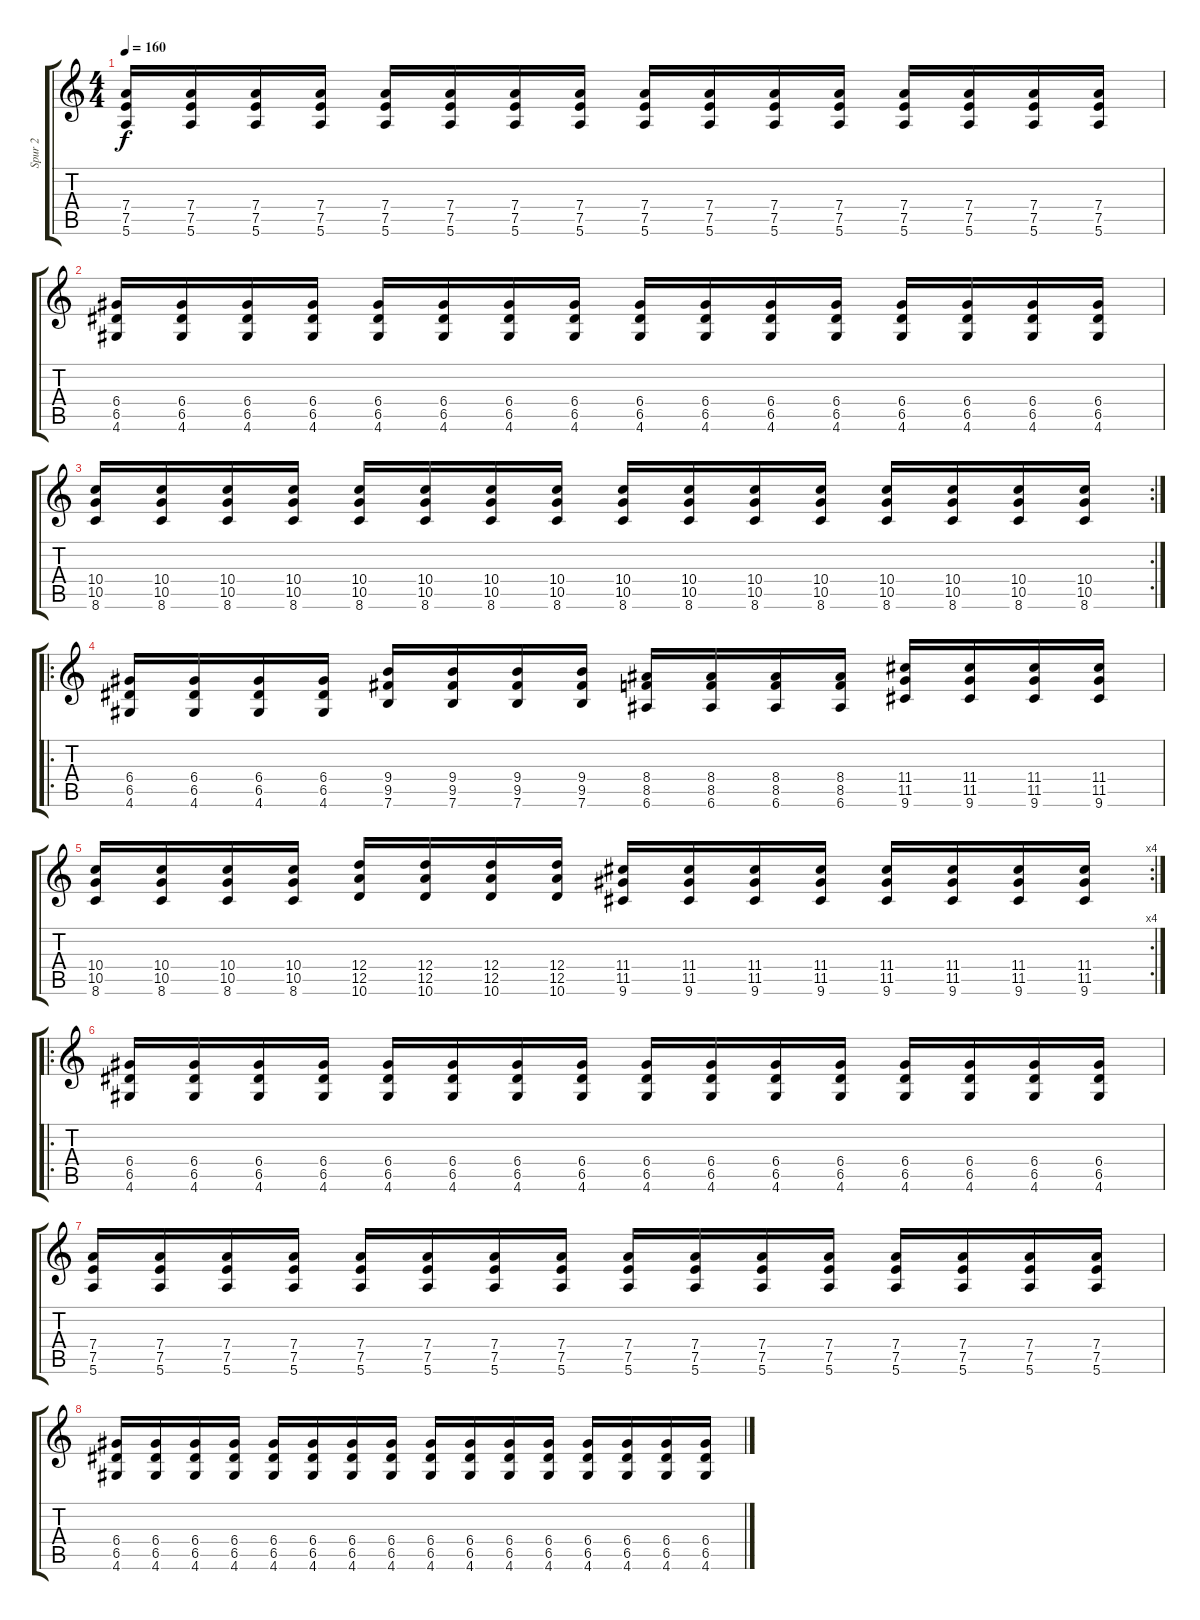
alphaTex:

\track ("Spur 2" "Spur 2") {instrument distortionguitar}
\staff {score tabs}
\tuning (E4 B3 G3 D3 A2 E2) {hide}
\ts (4 4)
\tempo 160
\clef g2
\ks c
(7.4 7.5 5.6).16{dy f} (7.4 7.5 5.6).16 (7.4 7.5 5.6).16 (7.4 7.5 5.6).16 (7.4 7.5 5.6).16 (7.4 7.5 5.6).16 (7.4 7.5 5.6).16 (7.4 7.5 5.6).16 (7.4 7.5 5.6).16 (7.4 7.5 5.6).16 (7.4 7.5 5.6).16 (7.4 7.5 5.6).16 (7.4 7.5 5.6).16 (7.4 7.5 5.6).16 (7.4 7.5 5.6).16 (7.4 7.5 5.6).16 |
(6.4 6.5 4.6).16 (6.4 6.5 4.6).16 (6.4 6.5 4.6).16 (6.4 6.5 4.6).16 (6.4 6.5 4.6).16 (6.4 6.5 4.6).16 (6.4 6.5 4.6).16 (6.4 6.5 4.6).16 (6.4 6.5 4.6).16 (6.4 6.5 4.6).16 (6.4 6.5 4.6).16 (6.4 6.5 4.6).16 (6.4 6.5 4.6).16 (6.4 6.5 4.6).16 (6.4 6.5 4.6).16 (6.4 6.5 4.6).16 |
\rc 2
(10.4 10.5 8.6).16 (10.4 10.5 8.6).16 (10.4 10.5 8.6).16 (10.4 10.5 8.6).16 (10.4 10.5 8.6).16 (10.4 10.5 8.6).16 (10.4 10.5 8.6).16 (10.4 10.5 8.6).16 (10.4 10.5 8.6).16 (10.4 10.5 8.6).16 (10.4 10.5 8.6).16 (10.4 10.5 8.6).16 (10.4 10.5 8.6).16 (10.4 10.5 8.6).16 (10.4 10.5 8.6).16 (10.4 10.5 8.6).16 |
\ro
(6.4 6.5 4.6).16 (6.4 6.5 4.6).16 (6.4 6.5 4.6).16 (6.4 6.5 4.6).16 (9.4 9.5 7.6).16 (9.4 9.5 7.6).16 (9.4 9.5 7.6).16 (9.4 9.5 7.6).16 (8.4 8.5 6.6).16 (8.4 8.5 6.6).16 (8.4 8.5 6.6).16 (8.4 8.5 6.6).16 (11.4 11.5 9.6).16 (11.4 11.5 9.6).16 (11.4 11.5 9.6).16 (11.4 11.5 9.6).16 |
\rc 4
(10.4 10.5 8.6).16 (10.4 10.5 8.6).16 (10.4 10.5 8.6).16 (10.4 10.5 8.6).16 (12.4 12.5 10.6).16 (12.4 12.5 10.6).16 (12.4 12.5 10.6).16 (12.4 12.5 10.6).16 (11.4 11.5 9.6).16 (11.4 11.5 9.6).16 (11.4 11.5 9.6).16 (11.4 11.5 9.6).16 (11.4 11.5 9.6).16 (11.4 11.5 9.6).16 (11.4 11.5 9.6).16 (11.4 11.5 9.6).16 |
\ro
(6.4 6.5 4.6).16 (6.4 6.5 4.6).16 (6.4 6.5 4.6).16 (6.4 6.5 4.6).16 (6.4 6.5 4.6).16 (6.4 6.5 4.6).16 (6.4 6.5 4.6).16 (6.4 6.5 4.6).16 (6.4 6.5 4.6).16 (6.4 6.5 4.6).16 (6.4 6.5 4.6).16 (6.4 6.5 4.6).16 (6.4 6.5 4.6).16 (6.4 6.5 4.6).16 (6.4 6.5 4.6).16 (6.4 6.5 4.6).16 |
(7.4 7.5 5.6).16 (7.4 7.5 5.6).16 (7.4 7.5 5.6).16 (7.4 7.5 5.6).16 (7.4 7.5 5.6).16 (7.4 7.5 5.6).16 (7.4 7.5 5.6).16 (7.4 7.5 5.6).16 (7.4 7.5 5.6).16 (7.4 7.5 5.6).16 (7.4 7.5 5.6).16 (7.4 7.5 5.6).16 (7.4 7.5 5.6).16 (7.4 7.5 5.6).16 (7.4 7.5 5.6).16 (7.4 7.5 5.6).16 |
(6.4 6.5 4.6).16 (6.4 6.5 4.6).16 (6.4 6.5 4.6).16 (6.4 6.5 4.6).16 (6.4 6.5 4.6).16 (6.4 6.5 4.6).16 (6.4 6.5 4.6).16 (6.4 6.5 4.6).16 (6.4 6.5 4.6).16 (6.4 6.5 4.6).16 (6.4 6.5 4.6).16 (6.4 6.5 4.6).16 (6.4 6.5 4.6).16 (6.4 6.5 4.6).16 (6.4 6.5 4.6).16 (6.4 6.5 4.6).16
